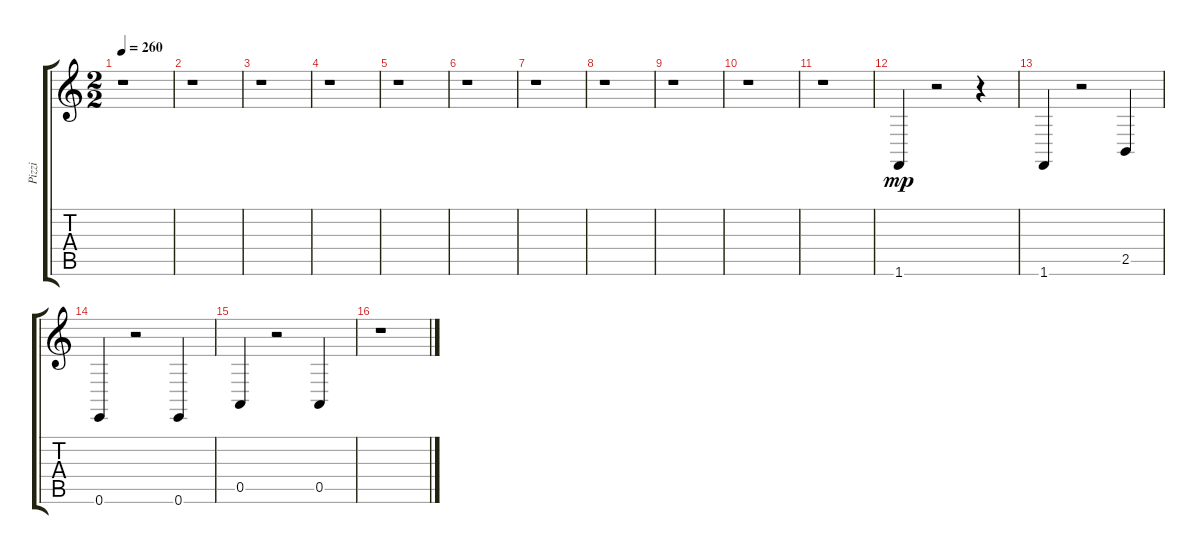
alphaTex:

\track ("Pizzi" "Pizzi") {instrument pizzicatostrings}
\staff {score tabs}
\tuning (E4 B3 G3 D3 A2 E2) {hide}
\ts (2 2)
\tempo 260
\clef g2
\ks c
r.1{dy mp} |
r.1 |
r.1 |
r.1 |
r.1 |
r.1 |
r.1 |
r.1 |
r.1 |
r.1 |
r.1 |
1.6.4 r.2 r.4 |
1.6.4 r.2 2.5.4 |
0.6.4 r.2 0.6.4 |
0.5.4 r.2 0.5.4 |
r.1
